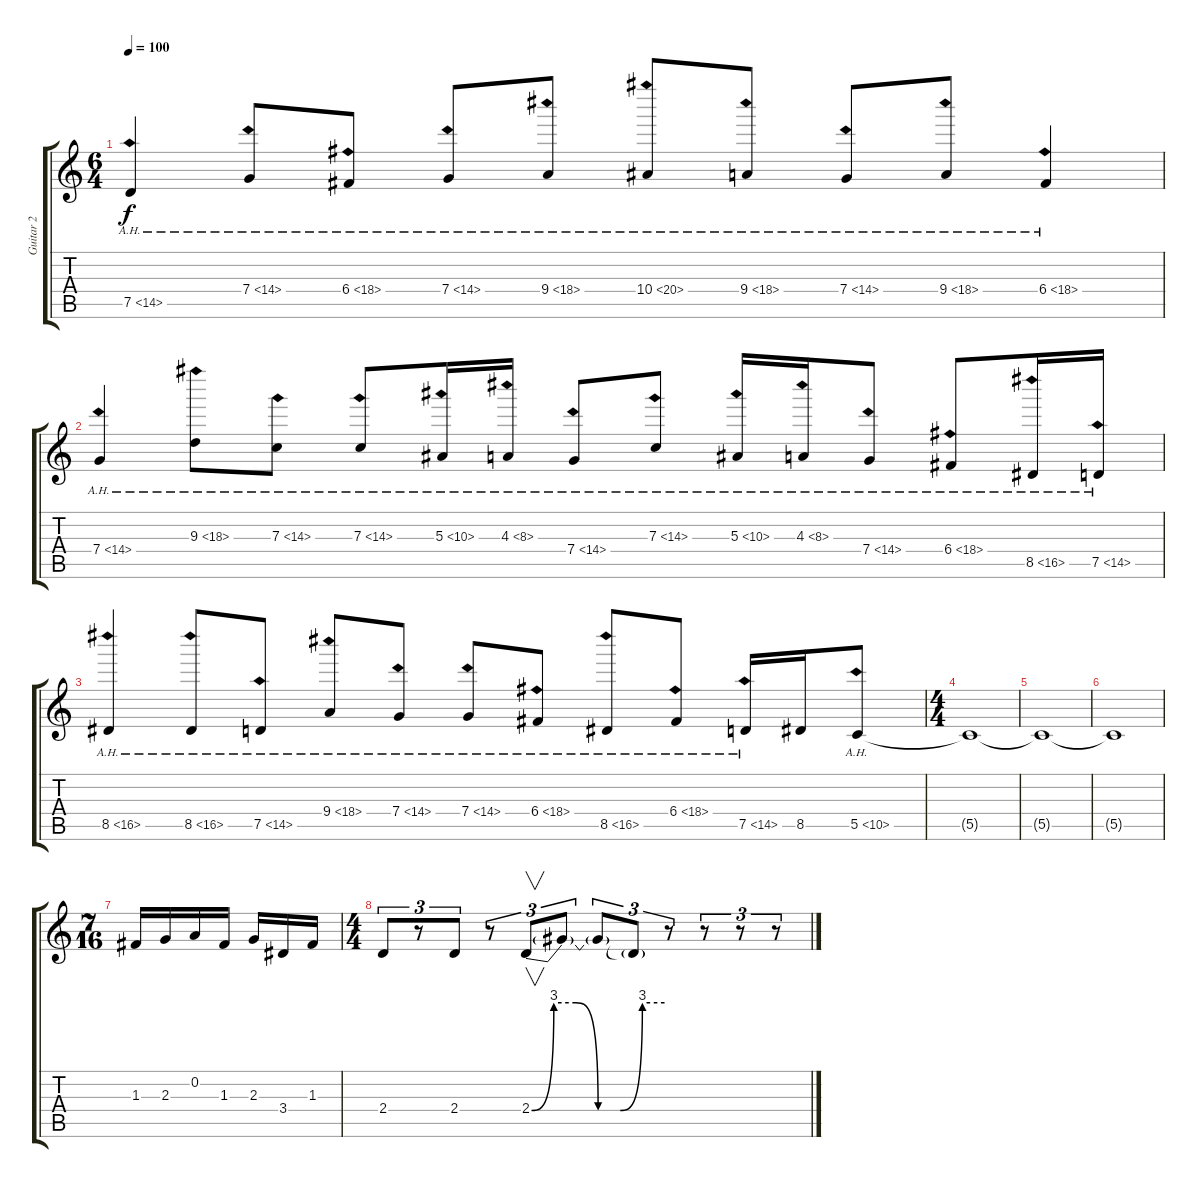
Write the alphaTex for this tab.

\track ("Guitar 2" "Guitar 2") {instrument distortionguitar}
\staff {score tabs}
\tuning (D4 A3 F3 C3 G2 D2) {hide}
\ts (6 4)
\tempo 100
\clef g2
\ks c
7.5{ah 7}.4{dy f} 7.4{ah 7}.8{instrument stringensemble1} 6.4{ah 12}.8 7.4{ah 7}.8 9.4{ah 9}.8 10.4{ah 10}.8 9.4{ah 9}.8 7.4{ah 7}.8 9.4{ah 9}.8 6.4{ah 12}.4 |
7.4{ah 7}.4 9.3{ah 9}.8{instrument stringensemble1} 7.3{ah 7}.8 7.3{ah 7}.8 5.3{ah 5}.16 4.3{ah 4}.16 7.4{ah 7}.8 7.3{ah 7}.8 5.3{ah 5}.16{instrument stringensemble1} 4.3{ah 4}.16 7.4{ah 7}.8 6.4{ah 12}.8 8.5{ah 8}.16{instrument stringensemble1} 7.5{ah 7}.16 |
8.5{ah 8}.4 8.5{ah 8}.8 7.5{ah 7}.8 9.4{ah 9}.8 7.4{ah 7}.8 7.4{ah 7}.8 6.4{ah 12}.8 8.5{ah 8}.8 6.4{ah 12}.8 7.5{ah 7}.16 8.5.16 5.5{ah 5}.8{instrument guitarharmonics} |
\ts (4 4)
5.5{t}.1 |
5.5{t}.1 |
5.5{t}.1 |
\ts (7 16)
1.3.16{instrument overdrivenguitar} 2.3.16 0.2.16 1.3.16 2.3.16 3.4.16 1.3.16 |
\ts (4 4)
2.4.8{tu (3 2)} r.8{tu (3 2)} 2.4.8{tu (3 2)} r.8{tu (3 2)} 2.4{be (custom 0 0 10 12 20 12 30 0 40 0 50 12 60 12)}.8{v tu (3 2) instrument guitarharmonics} 2.4{t}.8{tu (3 2)} 2.4{t}.8{tu (3 2)} 2.4{t}.8{tu (3 2)} r.8{tu (3 2)} r.8{tu (3 2)} r.8{tu (3 2)} r.8{tu (3 2)}
